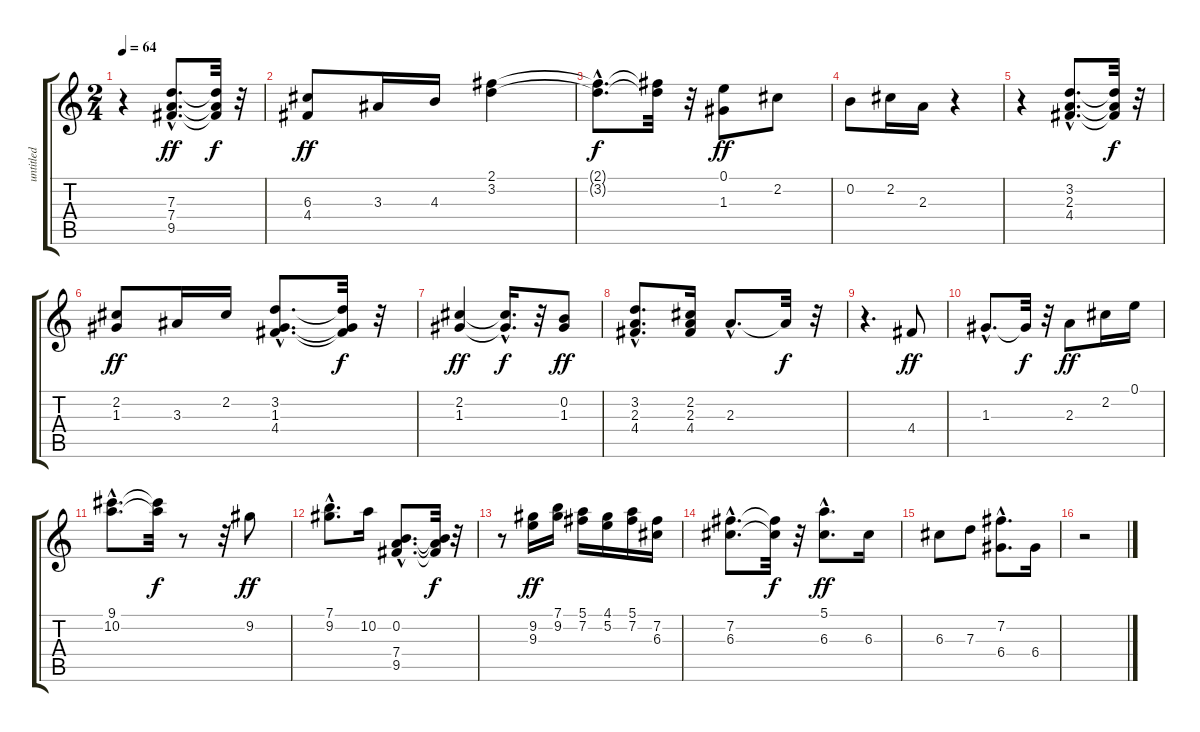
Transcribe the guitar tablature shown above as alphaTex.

\track ("untitled" "untitled") {instrument acousticguitarnylon}
\staff {score tabs}
\tuning (E4 B3 G3 D3 A2 E2) {hide}
\ts (2 4)
\tempo 64
\clef g2
\ks c
r.4{dy f} (7.3{hac} 7.4{hac} 9.5{hac}).8{d dy ff} (7.3{t} 7.4{t} 9.5{t}).32{dy f} r.32 |
(6.3 4.4).8{dy ff} 3.3.16 4.3.16 (2.1 3.2).4 |
(2.1{hac t} 3.2{hac t}).8{d dy f} (2.1{t} 3.2{t}).32 r.32 (0.1 1.3).8{dy ff} 2.2.8 |
0.2.8 2.2.16 2.3.16 r.4 |
r.4 (3.2{hac} 2.3{hac} 4.4{hac}).8{d} (3.2{t} 2.3{t} 4.4{t}).32{dy f} r.32 |
(2.2 1.3).8{dy ff} 3.3.16 2.2.16 (3.2{hac} 1.3{hac} 4.4{hac}).8{d} (3.2{t} 1.3{t} 4.4{t}).32{dy f} r.32 |
(2.2 1.3).4{dy ff} (2.2{hac t} 1.3{hac t}).16{d dy f} r.32 (0.2 1.3).8{dy ff} |
(3.2{hac} 2.3{hac} 4.4{hac}).8{d} (2.2 2.3 4.4).16 2.3{hac}.8{d} 2.3{t}.32{dy f} r.32 |
r.4{d} 4.4.8{dy ff} |
1.3{hac}.8{d} 1.3{t}.32{dy f} r.32 2.3.8{dy ff} 2.2.16 0.1.16 |
(9.1{hac} 10.2{hac}).8{d} (9.1{t} 10.2{t}).32{dy f} r.8 r.32 9.2.8{dy ff} |
(7.1{hac} 9.2{hac}).8{d} 10.2.16 (0.2{hac} 7.4{hac} 9.5{hac}).8{d} (0.2{t} 7.4{t} 9.5{t}).32{dy f} r.32 |
r.8 (9.2 9.3).16{dy ff} (7.1 9.2).16 (5.1 7.2).16 (4.1 5.2).16 (5.1 7.2).16 (7.2 6.3).16 |
(7.2{hac} 6.3{hac}).8{d} (7.2{t} 6.3{t}).32{dy f} r.32 (5.1{hac} 6.3{hac}).8{d dy ff} 6.3.16 |
6.3.8 7.3.8 (7.2{hac} 6.4{hac}).8{d} 6.4.16 |
r.2
